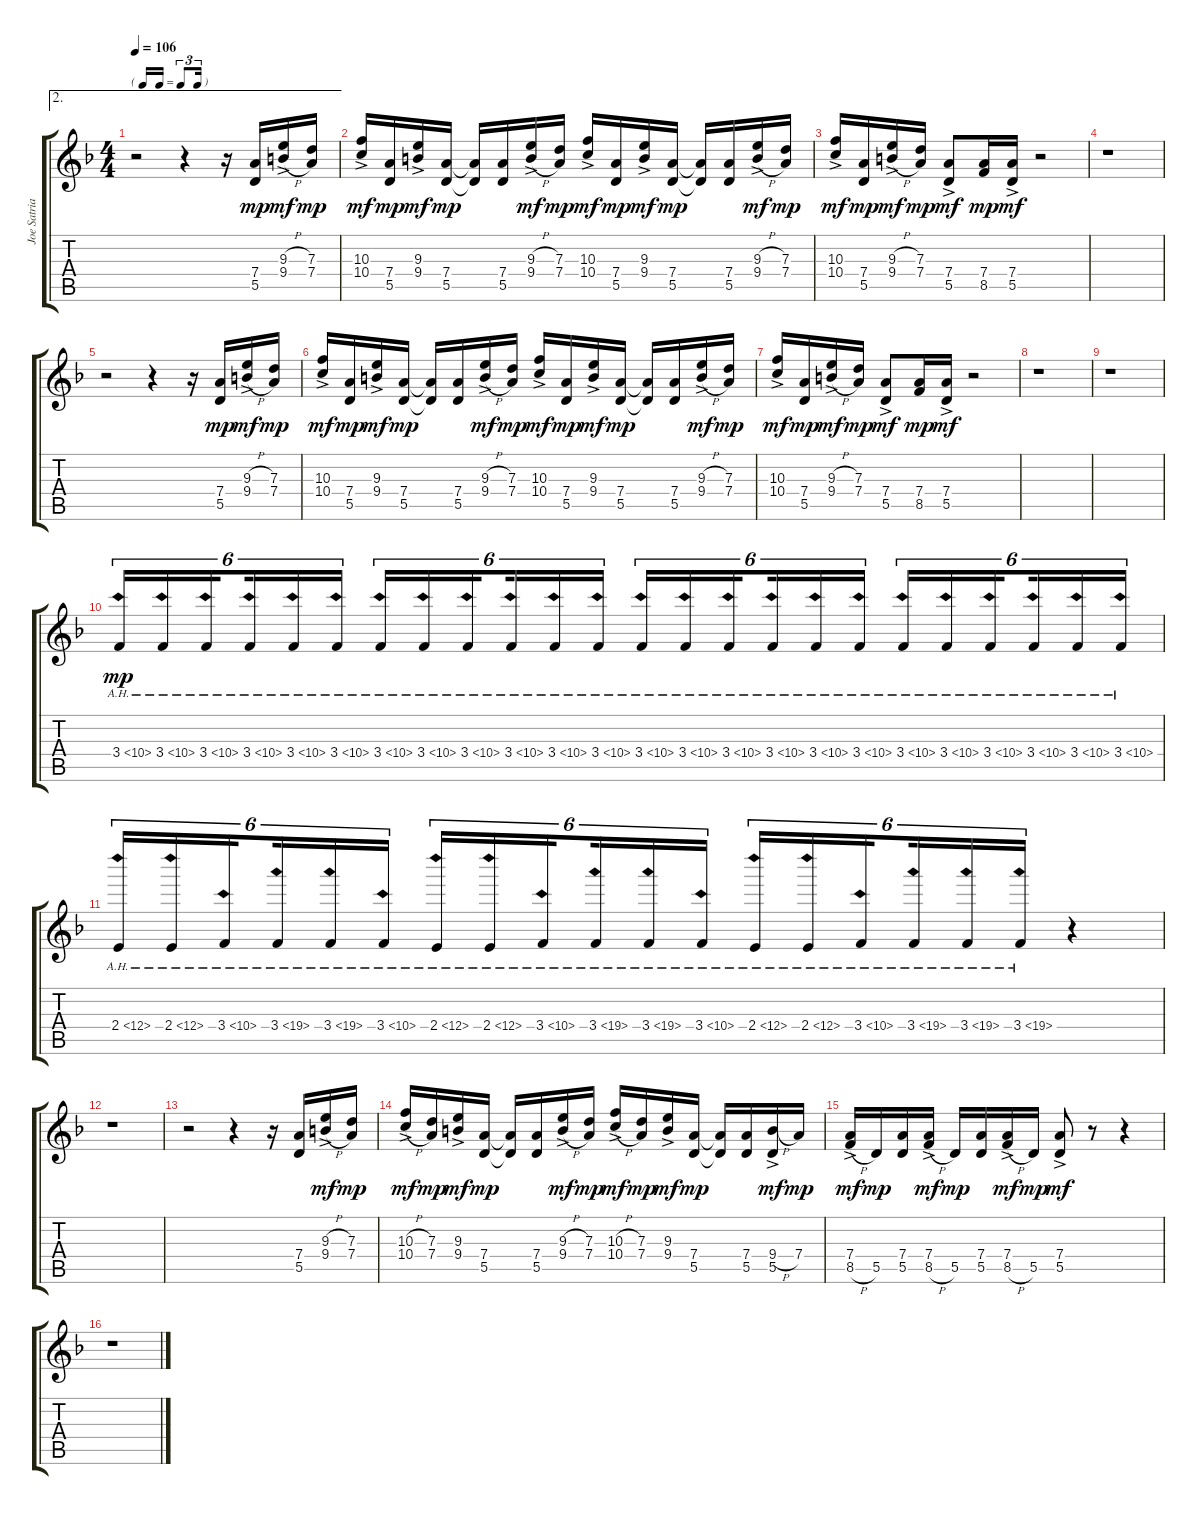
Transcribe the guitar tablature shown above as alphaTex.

\track ("Joe Satriani (Gtr.III)" "Joe Satria") {instrument distortionguitar}
\staff {score tabs}
\tuning (E4 B3 G3 D3 A2 E2) {hide}
\ae 2
\ts (4 4)
\tf triplet16th
\tempo 106
\clef g2
\ks f
r.2{dy mf} r.4 r.16 (7.4 5.5).16{dy mp} (9.3{h ac} 9.4{h ac}).16{dy mf} (7.3 7.4).16{dy mp} |
(10.3{ac} 10.4{ac}).16{dy mf} (7.4 5.5).16{dy mp} (9.3{ac} 9.4{ac}).16{dy mf} (7.4 5.5).16{dy mp} (7.4{t} 5.5{t}).16 (7.4 5.5).16 (9.3{h ac} 9.4{h ac}).16{dy mf} (7.3 7.4).16{dy mp} (10.3{ac} 10.4{ac}).16{dy mf} (7.4 5.5).16{dy mp} (9.3{ac} 9.4{ac}).16{dy mf} (7.4 5.5).16{dy mp} (7.4{t} 5.5{t}).16 (7.4 5.5).16 (9.3{h ac} 9.4{h ac}).16{dy mf} (7.3 7.4).16{dy mp} |
(10.3{ac} 10.4{ac}).16{dy mf} (7.4 5.5).16{dy mp} (9.3{h ac} 9.4{h ac}).16{dy mf} (7.3 7.4).16{dy mp} (7.4{ac} 5.5{ac}).8{dy mf} (7.4 8.5).16{dy mp} (7.4{ac} 5.5{ac}).16{dy mf} r.2 |
r.1 |
r.2 r.4 r.16 (7.4 5.5).16{dy mp} (9.3{h ac} 9.4{h ac}).16{dy mf} (7.3 7.4).16{dy mp} |
(10.3{ac} 10.4{ac}).16{dy mf} (7.4 5.5).16{dy mp} (9.3{ac} 9.4{ac}).16{dy mf} (7.4 5.5).16{dy mp} (7.4{t} 5.5{t}).16 (7.4 5.5).16 (9.3{h ac} 9.4{h ac}).16{dy mf} (7.3 7.4).16{dy mp} (10.3{ac} 10.4{ac}).16{dy mf} (7.4 5.5).16{dy mp} (9.3{ac} 9.4{ac}).16{dy mf} (7.4 5.5).16{dy mp} (7.4{t} 5.5{t}).16 (7.4 5.5).16 (9.3{h ac} 9.4{h ac}).16{dy mf} (7.3 7.4).16{dy mp} |
(10.3{ac} 10.4{ac}).16{dy mf} (7.4 5.5).16{dy mp} (9.3{h ac} 9.4{h ac}).16{dy mf} (7.3 7.4).16{dy mp} (7.4{ac} 5.5{ac}).8{dy mf} (7.4 8.5).16{dy mp} (7.4{ac} 5.5{ac}).16{dy mf} r.2 |
r.1 |
r.1 |
3.4{ah 7}.16{tu (6 4) dy mp} 3.4{ah 7}.16{tu (6 4)} 3.4{ah 7}.16{tu (6 4) beam splitsecondary} 3.4{ah 7}.16{tu (6 4)} 3.4{ah 7}.16{tu (6 4)} 3.4{ah 7}.16{tu (6 4)} 3.4{ah 7}.16{tu (6 4)} 3.4{ah 7}.16{tu (6 4)} 3.4{ah 7}.16{tu (6 4) beam splitsecondary} 3.4{ah 7}.16{tu (6 4)} 3.4{ah 7}.16{tu (6 4)} 3.4{ah 7}.16{tu (6 4)} 3.4{ah 7}.16{tu (6 4)} 3.4{ah 7}.16{tu (6 4)} 3.4{ah 7}.16{tu (6 4) beam splitsecondary} 3.4{ah 7}.16{tu (6 4)} 3.4{ah 7}.16{tu (6 4)} 3.4{ah 7}.16{tu (6 4)} 3.4{ah 7}.16{tu (6 4)} 3.4{ah 7}.16{tu (6 4)} 3.4{ah 7}.16{tu (6 4) beam splitsecondary} 3.4{ah 7}.16{tu (6 4)} 3.4{ah 7}.16{tu (6 4)} 3.4{ah 7}.16{tu (6 4)} |
2.4{ah 10}.16{tu (6 4)} 2.4{ah 10}.16{tu (6 4)} 3.4{ah 7}.16{tu (6 4) beam splitsecondary} 3.4{ah 16}.16{tu (6 4)} 3.4{ah 16}.16{tu (6 4)} 3.4{ah 7}.16{tu (6 4)} 2.4{ah 10}.16{tu (6 4)} 2.4{ah 10}.16{tu (6 4)} 3.4{ah 7}.16{tu (6 4) beam splitsecondary} 3.4{ah 16}.16{tu (6 4)} 3.4{ah 16}.16{tu (6 4)} 3.4{ah 7}.16{tu (6 4)} 2.4{ah 10}.16{tu (6 4)} 2.4{ah 10}.16{tu (6 4)} 3.4{ah 7}.16{tu (6 4) beam splitsecondary} 3.4{ah 16}.16{tu (6 4)} 3.4{ah 16}.16{tu (6 4)} 3.4{ah 16}.16{tu (6 4)} r.4 |
r.1 |
r.2 r.4 r.16 (7.4 5.5).16 (9.3{h ac} 9.4{h ac}).16{dy mf} (7.3 7.4).16{dy mp} |
(10.3{h ac} 10.4{h ac}).16{dy mf} (7.3 7.4).16{dy mp} (9.3{ac} 9.4{ac}).16{dy mf} (7.4 5.5).16{dy mp} (7.4{t} 5.5{t}).16 (7.4 5.5).16 (9.3{h ac} 9.4{h ac}).16{dy mf} (7.3 7.4).16{dy mp} (10.3{h ac} 10.4{h ac}).16{dy mf} (7.3 7.4).16{dy mp} (9.3{ac} 9.4{ac}).16{dy mf} (7.4 5.5).16{dy mp} (7.4{t} 5.5{t}).16 (7.4 5.5).16 (9.4{h ac} 5.5{ac}).16{dy mf} 7.4.16{dy mp} |
(7.4{ac} 8.5{h ac}).16{dy mf} 5.5.16{dy mp} (7.4 5.5).16 (7.4{ac} 8.5{h ac}).16{dy mf} 5.5.16{dy mp} (7.4 5.5).16 (7.4{ac} 8.5{h ac}).16{dy mf} 5.5.16{dy mp} (7.4{ac} 5.5{ac}).8{dy mf} r.8 r.4 |
r.1
